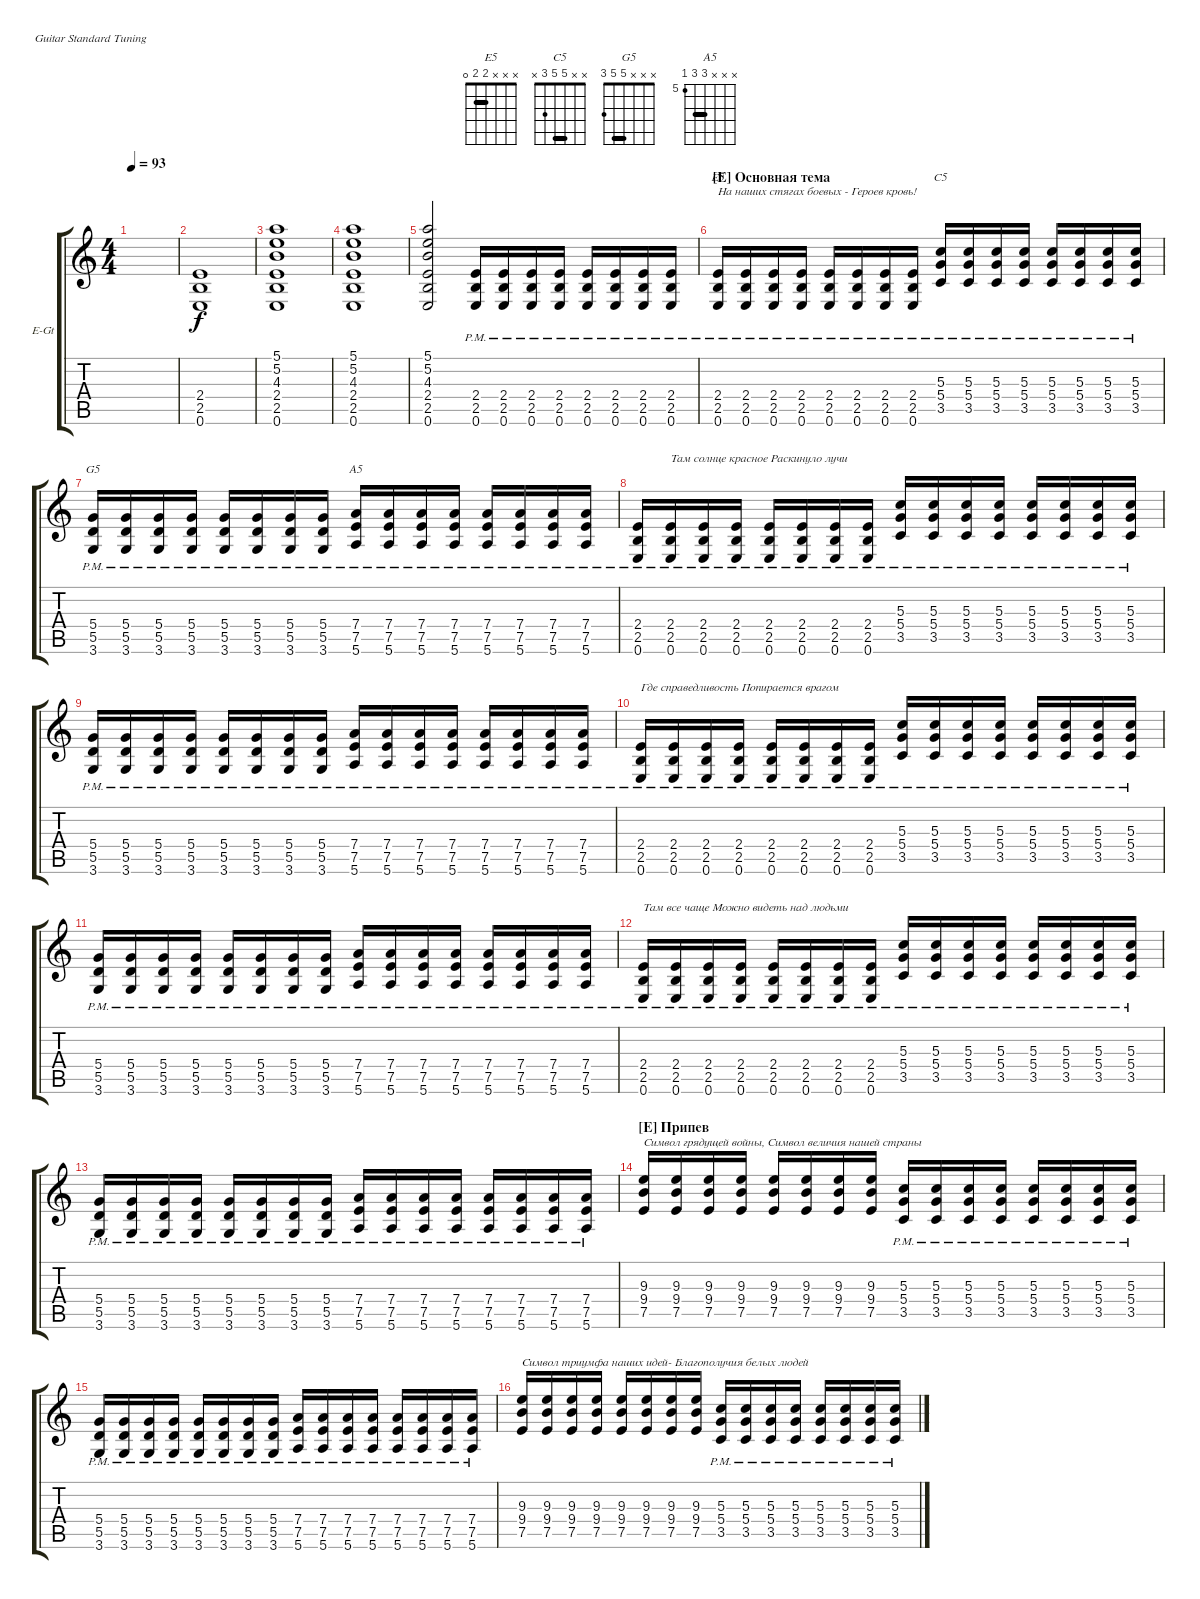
\defaultSystemsLayout 4
\bracketExtendMode groupsimilarinstruments
\firstSystemTrackNameOrientation horizontal
\otherSystemsTrackNameOrientation horizontal
\track ("Electric Guitar" "E-Gt") {instrument overdrivenguitar}
\staff {score tabs}
\tuning (E4 B3 G3 D3 A2 E2)
\chord ("E5" x x x 2 2 0) {barre 2}
\chord ("C5" x x 5 5 3 x) {barre 5}
\chord ("G5" x x x 5 5 3) {barre 5}
\chord ("A5" x x x 7 7 5) {firstfret 5 barre 7}
\ts (4 4)
\tempo 93
\clef g2
\ks c
|
(0.6 2.5 2.4).1 |
(0.6 2.5 2.4 4.3 5.1 5.2).1 |
(0.6 2.5 2.4 4.3 5.1 5.2).1 |
(0.6 2.5 2.4 4.3 5.1 5.2).2 (0.6{pm} 2.5{pm} 2.4{pm}).16 (0.6{pm} 2.5{pm} 2.4{pm}).16 (0.6{pm} 2.5{pm} 2.4{pm}).16 (0.6{pm} 2.5{pm} 2.4{pm}).16 (0.6{pm} 2.5{pm} 2.4{pm}).16 (0.6{pm} 2.5{pm} 2.4{pm}).16 (0.6{pm} 2.5{pm} 2.4{pm}).16 (0.6{pm} 2.5{pm} 2.4{pm}).16 |
\section ("E" "Основная тема")
(0.6{pm} 2.5{pm} 2.4{pm}).16{ch "E5" txt "На наших стягах боевых - Героев кровь!"} (0.6{pm} 2.5{pm} 2.4{pm}).16 (0.6{pm} 2.5{pm} 2.4{pm}).16 (0.6{pm} 2.5{pm} 2.4{pm}).16 (0.6{pm} 2.5{pm} 2.4{pm}).16 (0.6{pm} 2.5{pm} 2.4{pm}).16 (0.6{pm} 2.5{pm} 2.4{pm}).16 (0.6{pm} 2.5{pm} 2.4{pm}).16 (3.5{pm} 5.4{pm} 5.3{pm}).16{ch "C5"} (3.5{pm} 5.3{pm} 5.4{pm}).16 (3.5{pm} 5.4{pm} 5.3{pm}).16 (3.5{pm} 5.3{pm} 5.4{pm}).16 (3.5{pm} 5.4{pm} 5.3{pm}).16 (3.5{pm} 5.3{pm} 5.4{pm}).16 (3.5{pm} 5.4{pm} 5.3{pm}).16 (3.5{pm} 5.3{pm} 5.4{pm}).16 |
(3.6{pm} 5.4{pm} 5.5{pm}).16{ch "G5"} (3.6{pm} 5.5{pm} 5.4{pm}).16 (3.6{pm} 5.4{pm} 5.5{pm}).16 (3.6{pm} 5.5{pm} 5.4{pm}).16 (3.6{pm} 5.4{pm} 5.5{pm}).16 (3.6{pm} 5.5{pm} 5.4{pm}).16 (3.6{pm} 5.4{pm} 5.5{pm}).16 (3.6{pm} 5.5{pm} 5.4{pm}).16 (5.6{pm} 7.5{pm} 7.4{pm}).16{ch "A5"} (5.6{pm} 7.5{pm} 7.4{pm}).16 (5.6{pm} 7.5{pm} 7.4{pm}).16 (5.6{pm} 7.5{pm} 7.4{pm}).16 (5.6{pm} 7.5{pm} 7.4{pm}).16 (5.6{pm} 7.5{pm} 7.4{pm}).16 (5.6{pm} 7.5{pm} 7.4{pm}).16 (5.6{pm} 7.5{pm} 7.4{pm}).16 |
(0.6{pm} 2.5{pm} 2.4{pm}).16 (0.6{pm} 2.5{pm} 2.4{pm}).16{txt "Там солнце красное Раскинуло лучи"} (0.6{pm} 2.5{pm} 2.4{pm}).16 (0.6{pm} 2.5{pm} 2.4{pm}).16 (0.6{pm} 2.5{pm} 2.4{pm}).16 (0.6{pm} 2.5{pm} 2.4{pm}).16 (0.6{pm} 2.5{pm} 2.4{pm}).16 (0.6{pm} 2.5{pm} 2.4{pm}).16 (3.5{pm} 5.4{pm} 5.3{pm}).16 (3.5{pm} 5.3{pm} 5.4{pm}).16 (3.5{pm} 5.4{pm} 5.3{pm}).16 (3.5{pm} 5.3{pm} 5.4{pm}).16 (3.5{pm} 5.4{pm} 5.3{pm}).16 (3.5{pm} 5.3{pm} 5.4{pm}).16 (3.5{pm} 5.4{pm} 5.3{pm}).16 (3.5{pm} 5.3{pm} 5.4{pm}).16 |
(3.6{pm} 5.4{pm} 5.5{pm}).16 (3.6{pm} 5.5{pm} 5.4{pm}).16 (3.6{pm} 5.4{pm} 5.5{pm}).16 (3.6{pm} 5.5{pm} 5.4{pm}).16 (3.6{pm} 5.4{pm} 5.5{pm}).16 (3.6{pm} 5.5{pm} 5.4{pm}).16 (3.6{pm} 5.4{pm} 5.5{pm}).16 (3.6{pm} 5.5{pm} 5.4{pm}).16 (5.6{pm} 7.5{pm} 7.4{pm}).16 (5.6{pm} 7.5{pm} 7.4{pm}).16 (5.6{pm} 7.5{pm} 7.4{pm}).16 (5.6{pm} 7.5{pm} 7.4{pm}).16 (5.6{pm} 7.5{pm} 7.4{pm}).16 (5.6{pm} 7.5{pm} 7.4{pm}).16 (5.6{pm} 7.5{pm} 7.4{pm}).16 (5.6{pm} 7.5{pm} 7.4{pm}).16 |
(0.6{pm} 2.5{pm} 2.4{pm}).16{txt "Где справедливость Попирается врагом"} (0.6{pm} 2.5{pm} 2.4{pm}).16 (0.6{pm} 2.5{pm} 2.4{pm}).16 (0.6{pm} 2.5{pm} 2.4{pm}).16 (0.6{pm} 2.5{pm} 2.4{pm}).16 (0.6{pm} 2.5{pm} 2.4{pm}).16 (0.6{pm} 2.5{pm} 2.4{pm}).16 (0.6{pm} 2.5{pm} 2.4{pm}).16 (3.5{pm} 5.4{pm} 5.3{pm}).16 (3.5{pm} 5.3{pm} 5.4{pm}).16 (3.5{pm} 5.4{pm} 5.3{pm}).16 (3.5{pm} 5.3{pm} 5.4{pm}).16 (3.5{pm} 5.4{pm} 5.3{pm}).16 (3.5{pm} 5.3{pm} 5.4{pm}).16 (3.5{pm} 5.4{pm} 5.3{pm}).16 (3.5{pm} 5.3{pm} 5.4{pm}).16 |
(3.6{pm} 5.4{pm} 5.5{pm}).16 (3.6{pm} 5.5{pm} 5.4{pm}).16 (3.6{pm} 5.4{pm} 5.5{pm}).16 (3.6{pm} 5.5{pm} 5.4{pm}).16 (3.6{pm} 5.4{pm} 5.5{pm}).16 (3.6{pm} 5.5{pm} 5.4{pm}).16 (3.6{pm} 5.4{pm} 5.5{pm}).16 (3.6{pm} 5.5{pm} 5.4{pm}).16 (5.6{pm} 7.5{pm} 7.4{pm}).16 (5.6{pm} 7.5{pm} 7.4{pm}).16 (5.6{pm} 7.5{pm} 7.4{pm}).16 (5.6{pm} 7.5{pm} 7.4{pm}).16 (5.6{pm} 7.5{pm} 7.4{pm}).16 (5.6{pm} 7.5{pm} 7.4{pm}).16 (5.6{pm} 7.5{pm} 7.4{pm}).16 (5.6{pm} 7.5{pm} 7.4{pm}).16 |
(0.6{pm} 2.5{pm} 2.4{pm}).16{txt "Там все чаще Можно видеть над людьми"} (0.6{pm} 2.5{pm} 2.4{pm}).16 (0.6{pm} 2.5{pm} 2.4{pm}).16 (0.6{pm} 2.5{pm} 2.4{pm}).16 (0.6{pm} 2.5{pm} 2.4{pm}).16 (0.6{pm} 2.5{pm} 2.4{pm}).16 (0.6{pm} 2.5{pm} 2.4{pm}).16 (0.6{pm} 2.5{pm} 2.4{pm}).16 (3.5{pm} 5.4{pm} 5.3{pm}).16 (3.5{pm} 5.3{pm} 5.4{pm}).16 (3.5{pm} 5.4{pm} 5.3{pm}).16 (3.5{pm} 5.3{pm} 5.4{pm}).16 (3.5{pm} 5.4{pm} 5.3{pm}).16 (3.5{pm} 5.3{pm} 5.4{pm}).16 (3.5{pm} 5.4{pm} 5.3{pm}).16 (3.5{pm} 5.3{pm} 5.4{pm}).16 |
(3.6{pm} 5.4{pm} 5.5{pm}).16 (3.6{pm} 5.5{pm} 5.4{pm}).16 (3.6{pm} 5.4{pm} 5.5{pm}).16 (3.6{pm} 5.5{pm} 5.4{pm}).16 (3.6{pm} 5.4{pm} 5.5{pm}).16 (3.6{pm} 5.5{pm} 5.4{pm}).16 (3.6{pm} 5.4{pm} 5.5{pm}).16 (3.6{pm} 5.5{pm} 5.4{pm}).16 (5.6{pm} 7.5{pm} 7.4{pm}).16 (5.6{pm} 7.5{pm} 7.4{pm}).16 (5.6{pm} 7.5{pm} 7.4{pm}).16 (5.6{pm} 7.5{pm} 7.4{pm}).16 (5.6{pm} 7.5{pm} 7.4{pm}).16 (5.6{pm} 7.5{pm} 7.4{pm}).16 (5.6{pm} 7.5{pm} 7.4{pm}).16 (5.6{pm} 7.5{pm} 7.4{pm}).16 |
\section ("E" "Припев")
(7.5 9.4 9.3).16{txt "Символ грядущей войны, Символ величия нашей страны"} (7.5 9.4 9.3).16 (7.5 9.4 9.3).16 (7.5 9.4 9.3).16 (7.5 9.4 9.3).16 (7.5 9.4 9.3).16 (7.5 9.4 9.3).16 (7.5 9.4 9.3).16 (3.5{pm} 5.4{pm} 5.3{pm}).16 (3.5{pm} 5.3{pm} 5.4{pm}).16 (3.5{pm} 5.4{pm} 5.3{pm}).16 (3.5{pm} 5.3{pm} 5.4{pm}).16 (3.5{pm} 5.4{pm} 5.3{pm}).16 (3.5{pm} 5.3{pm} 5.4{pm}).16 (3.5{pm} 5.4{pm} 5.3{pm}).16 (3.5{pm} 5.3{pm} 5.4{pm}).16 |
(3.6{pm} 5.4{pm} 5.5{pm}).16 (3.6{pm} 5.5{pm} 5.4{pm}).16 (3.6{pm} 5.4{pm} 5.5{pm}).16 (3.6{pm} 5.5{pm} 5.4{pm}).16 (3.6{pm} 5.4{pm} 5.5{pm}).16 (3.6{pm} 5.5{pm} 5.4{pm}).16 (3.6{pm} 5.4{pm} 5.5{pm}).16 (3.6{pm} 5.5{pm} 5.4{pm}).16 (5.6{pm} 7.5{pm} 7.4{pm}).16 (5.6{pm} 7.5{pm} 7.4{pm}).16 (5.6{pm} 7.5{pm} 7.4{pm}).16 (5.6{pm} 7.5{pm} 7.4{pm}).16 (5.6{pm} 7.5{pm} 7.4{pm}).16 (5.6{pm} 7.5{pm} 7.4{pm}).16 (5.6{pm} 7.5{pm} 7.4{pm}).16 (5.6{pm} 7.5{pm} 7.4{pm}).16 |
(7.5 9.4 9.3).16{txt "Символ триумфа наших идей- Благополучия белых людей"} (7.5 9.4 9.3).16 (7.5 9.4 9.3).16 (7.5 9.4 9.3).16 (7.5 9.4 9.3).16 (7.5 9.4 9.3).16 (7.5 9.4 9.3).16 (7.5 9.4 9.3).16 (3.5{pm} 5.4{pm} 5.3{pm}).16 (3.5{pm} 5.3{pm} 5.4{pm}).16 (3.5{pm} 5.4{pm} 5.3{pm}).16 (3.5{pm} 5.3{pm} 5.4{pm}).16 (3.5{pm} 5.4{pm} 5.3{pm}).16 (3.5{pm} 5.3{pm} 5.4{pm}).16 (3.5{pm} 5.4{pm} 5.3{pm}).16 (3.5{pm} 5.3{pm} 5.4{pm}).16
